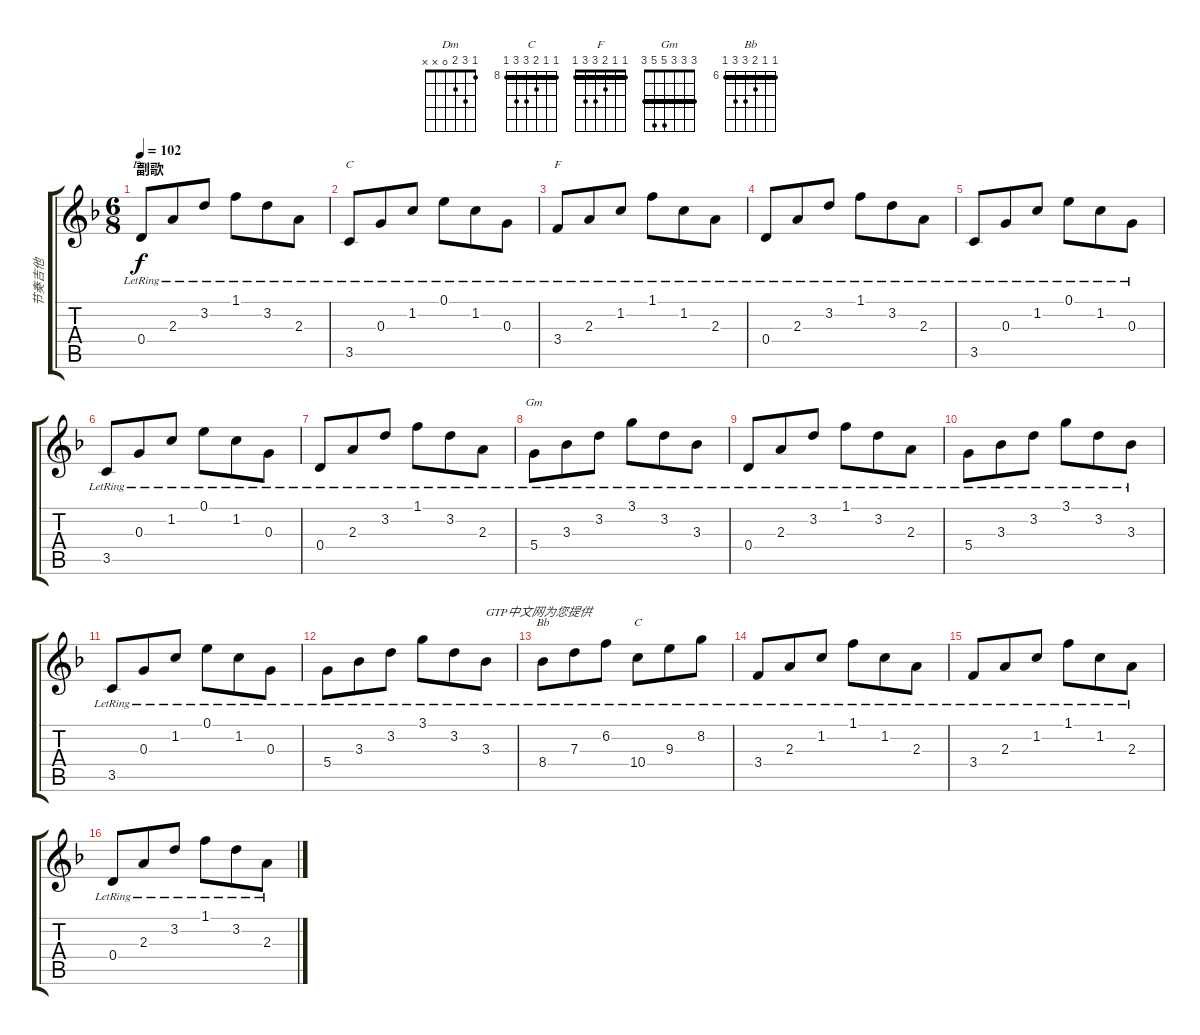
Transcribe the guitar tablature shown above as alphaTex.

\track ("节奏吉他" "节奏吉他") {instrument electricguitarjazz}
\staff {score tabs}
\tuning (E4 B3 G3 D3 A2 E2) {hide}
\chord ("Dm" 1 3 2 0 x x)
\chord ("C" 0 1 0 2 3 3)
\chord ("F" 1 1 2 3 3 1) {barre 1}
\chord ("Gm" 3 3 3 5 5 3) {barre 3}
\chord ("Bb" 6 6 7 8 8 6) {firstfret 6 barre 6}
\chord ("C" 8 8 9 10 10 8) {firstfret 8 barre 8}
\ts (6 8)
\section ("" "副歌")
\tempo 102
\clef g2
\ks f
0.4{lr}.8{ch "Dm" dy f} 2.3{lr}.8 3.2{lr}.8 1.1{lr}.8 3.2{lr}.8 2.3{lr}.8 |
3.5{lr}.8{ch "C"} 0.3{lr}.8 1.2{lr}.8 0.1{lr}.8 1.2{lr}.8 0.3{lr}.8 |
3.4{lr}.8{ch "F"} 2.3{lr}.8 1.2{lr}.8 1.1{lr}.8 1.2{lr}.8 2.3{lr}.8 |
0.4{lr}.8 2.3{lr}.8 3.2{lr}.8 1.1{lr}.8 3.2{lr}.8 2.3{lr}.8 |
3.5{lr}.8 0.3{lr}.8 1.2{lr}.8 0.1{lr}.8 1.2{lr}.8 0.3{lr}.8 |
3.5{lr}.8 0.3{lr}.8 1.2{lr}.8 0.1{lr}.8 1.2{lr}.8 0.3{lr}.8 |
0.4{lr}.8 2.3{lr}.8 3.2{lr}.8 1.1{lr}.8 3.2{lr}.8 2.3{lr}.8 |
5.4{lr}.8{ch "Gm"} 3.3{lr}.8 3.2{lr}.8 3.1{lr}.8 3.2{lr}.8 3.3{lr}.8 |
0.4{lr}.8 2.3{lr}.8 3.2{lr}.8 1.1{lr}.8 3.2{lr}.8 2.3{lr}.8 |
5.4{lr}.8 3.3{lr}.8 3.2{lr}.8 3.1{lr}.8 3.2{lr}.8 3.3{lr}.8 |
3.5{lr}.8 0.3{lr}.8 1.2{lr}.8 0.1{lr}.8 1.2{lr}.8 0.3{lr}.8 |
5.4{lr}.8 3.3{lr}.8 3.2{lr}.8 3.1{lr}.8 3.2{lr}.8 3.3{lr}.8{txt "GTP中文网为您提供"} |
8.4{lr}.8{ch "Bb"} 7.3{lr}.8 6.2{lr}.8 10.4{lr}.8{ch "C"} 9.3{lr}.8 8.2{lr}.8 |
3.4{lr}.8 2.3{lr}.8 1.2{lr}.8 1.1{lr}.8 1.2{lr}.8 2.3{lr}.8 |
3.4{lr}.8 2.3{lr}.8 1.2{lr}.8 1.1{lr}.8 1.2{lr}.8 2.3{lr}.8 |
0.4{lr}.8 2.3{lr}.8 3.2{lr}.8 1.1{lr}.8 3.2{lr}.8 2.3{lr}.8
